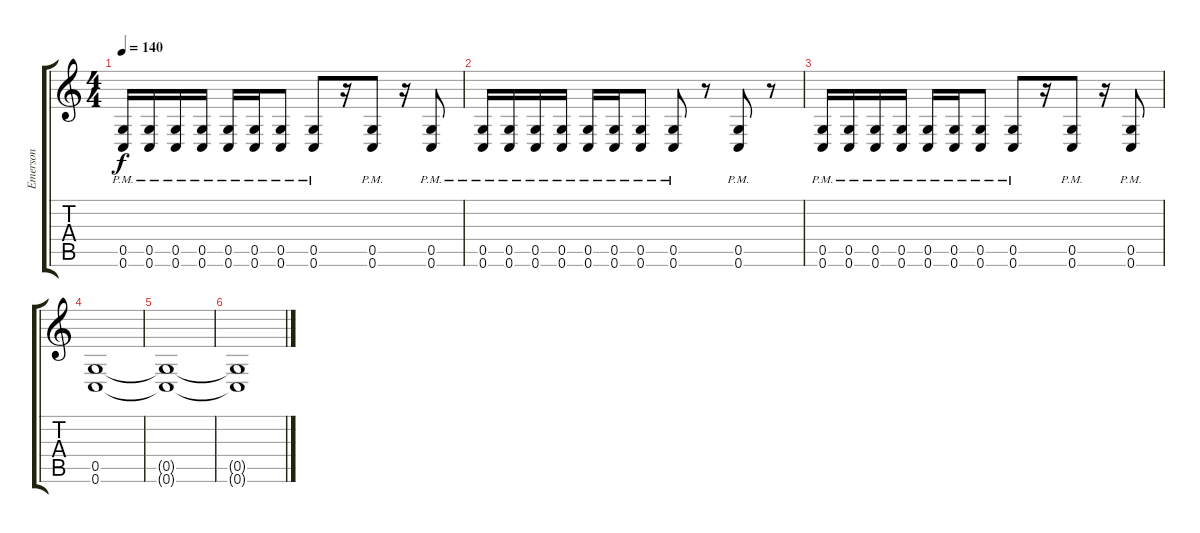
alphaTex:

\track ("Emerson" "Emerson") {instrument distortionguitar}
\staff {score tabs}
\tuning (D4 A3 F3 C3 G2 C2) {hide}
\ts (4 4)
\tempo 140
\clef g2
\ks c
(0.5{pm} 0.6{pm}).16{dy f} (0.5{pm} 0.6{pm}).16 (0.5{pm} 0.6{pm}).16 (0.5{pm} 0.6{pm}).16 (0.5{pm} 0.6{pm}).16 (0.5{pm} 0.6{pm}).16 (0.5{pm} 0.6{pm}).8 (0.5{pm} 0.6{pm}).8 r.16 (0.5{pm} 0.6{pm}).8 r.16 (0.5{pm} 0.6{pm}).8 |
(0.5{pm} 0.6{pm}).16{instrument distortionguitar} (0.5{pm} 0.6{pm}).16 (0.5{pm} 0.6{pm}).16 (0.5{pm} 0.6{pm}).16 (0.5{pm} 0.6{pm}).16 (0.5{pm} 0.6{pm}).16 (0.5{pm} 0.6{pm}).8 (0.5{pm} 0.6{pm}).8 r.8 (0.5{pm} 0.6{pm}).8 r.8 |
(0.5{pm} 0.6{pm}).16 (0.5{pm} 0.6{pm}).16 (0.5{pm} 0.6{pm}).16 (0.5{pm} 0.6{pm}).16 (0.5{pm} 0.6{pm}).16 (0.5{pm} 0.6{pm}).16 (0.5{pm} 0.6{pm}).8 (0.5{pm} 0.6{pm}).8 r.16 (0.5{pm} 0.6{pm}).8 r.16 (0.5{pm} 0.6{pm}).8 |
(0.5 0.6).1 |
(0.5{t} 0.6{t}).1 |
(0.5{t} 0.6{t}).1
